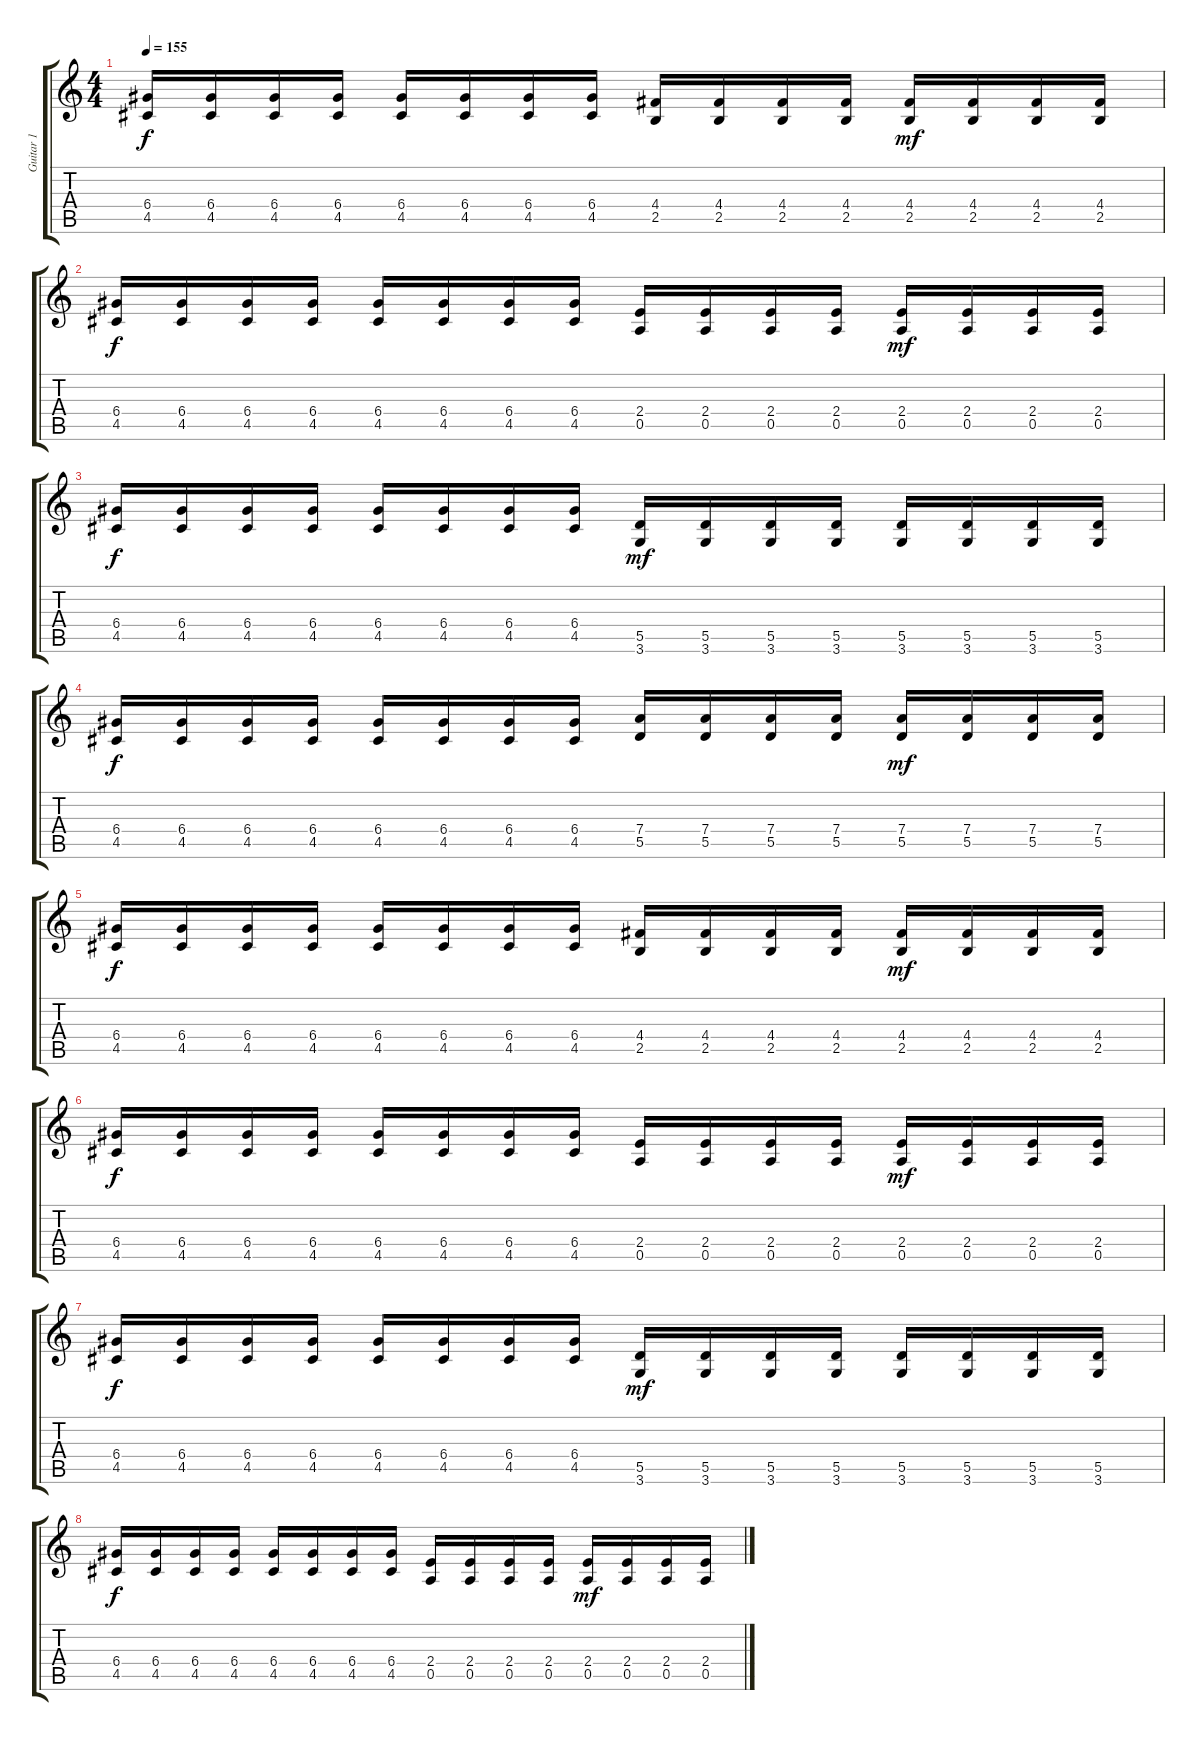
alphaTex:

\track ("Guitar 1" "Guitar 1") {instrument distortionguitar}
\staff {score tabs}
\tuning (E4 B3 G3 D3 A2 E2) {hide}
\ts (4 4)
\tempo 155
\clef g2
\ks c
(6.4 4.5).16{dy f} (6.4 4.5).16 (6.4 4.5).16 (6.4 4.5).16 (6.4 4.5).16 (6.4 4.5).16 (6.4 4.5).16 (6.4 4.5).16 (4.4 2.5).16 (4.4 2.5).16 (4.4 2.5).16 (4.4 2.5).16 (4.4 2.5).16{dy mf} (4.4 2.5).16 (4.4 2.5).16 (4.4 2.5).16 |
(6.4 4.5).16{dy f} (6.4 4.5).16 (6.4 4.5).16 (6.4 4.5).16 (6.4 4.5).16 (6.4 4.5).16 (6.4 4.5).16 (6.4 4.5).16 (2.4 0.5).16 (2.4 0.5).16 (2.4 0.5).16 (2.4 0.5).16 (2.4 0.5).16{dy mf} (2.4 0.5).16 (2.4 0.5).16 (2.4 0.5).16 |
(6.4 4.5).16{dy f} (6.4 4.5).16 (6.4 4.5).16 (6.4 4.5).16 (6.4 4.5).16 (6.4 4.5).16 (6.4 4.5).16 (6.4 4.5).16 (5.5 3.6).16{dy mf} (5.5 3.6).16 (5.5 3.6).16 (5.5 3.6).16 (5.5 3.6).16 (5.5 3.6).16 (5.5 3.6).16 (5.5 3.6).16 |
(6.4 4.5).16{dy f} (6.4 4.5).16 (6.4 4.5).16 (6.4 4.5).16 (6.4 4.5).16 (6.4 4.5).16 (6.4 4.5).16 (6.4 4.5).16 (7.4 5.5).16 (7.4 5.5).16 (7.4 5.5).16 (7.4 5.5).16 (7.4 5.5).16{dy mf} (7.4 5.5).16 (7.4 5.5).16 (7.4 5.5).16 |
(6.4 4.5).16{dy f} (6.4 4.5).16 (6.4 4.5).16 (6.4 4.5).16 (6.4 4.5).16 (6.4 4.5).16 (6.4 4.5).16 (6.4 4.5).16 (4.4 2.5).16 (4.4 2.5).16 (4.4 2.5).16 (4.4 2.5).16 (4.4 2.5).16{dy mf} (4.4 2.5).16 (4.4 2.5).16 (4.4 2.5).16 |
(6.4 4.5).16{dy f} (6.4 4.5).16 (6.4 4.5).16 (6.4 4.5).16 (6.4 4.5).16 (6.4 4.5).16 (6.4 4.5).16 (6.4 4.5).16 (2.4 0.5).16 (2.4 0.5).16 (2.4 0.5).16 (2.4 0.5).16 (2.4 0.5).16{dy mf} (2.4 0.5).16 (2.4 0.5).16 (2.4 0.5).16 |
(6.4 4.5).16{dy f} (6.4 4.5).16 (6.4 4.5).16 (6.4 4.5).16 (6.4 4.5).16 (6.4 4.5).16 (6.4 4.5).16 (6.4 4.5).16 (5.5 3.6).16{dy mf} (5.5 3.6).16 (5.5 3.6).16 (5.5 3.6).16 (5.5 3.6).16 (5.5 3.6).16 (5.5 3.6).16 (5.5 3.6).16 |
(6.4 4.5).16{dy f} (6.4 4.5).16 (6.4 4.5).16 (6.4 4.5).16 (6.4 4.5).16 (6.4 4.5).16 (6.4 4.5).16 (6.4 4.5).16 (2.4 0.5).16 (2.4 0.5).16 (2.4 0.5).16 (2.4 0.5).16 (2.4 0.5).16{dy mf} (2.4 0.5).16 (2.4 0.5).16 (2.4 0.5).16
